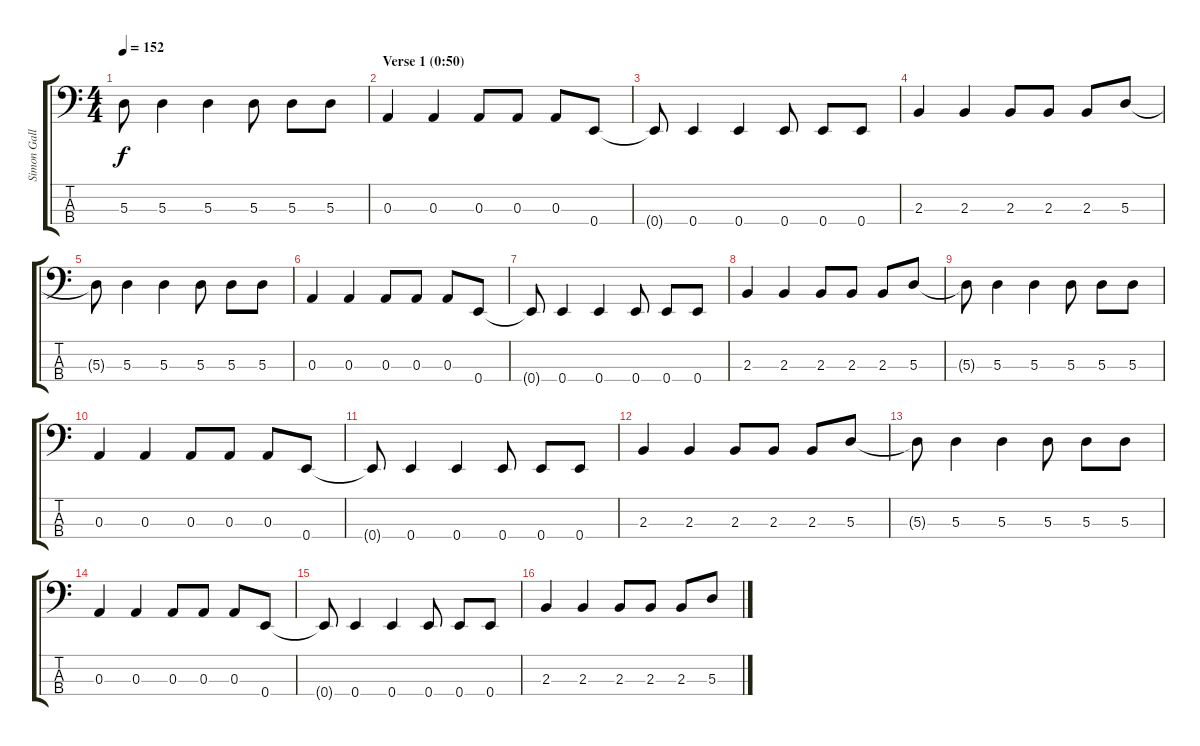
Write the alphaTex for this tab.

\track ("Simon Gallup (bass)" "Simon Gall") {instrument electricbasspick}
\staff {score tabs}
\tuning (G2 D2 A1 E1) {hide}
\ts (4 4)
\tempo 152
\clef f4
\ks c
5.3{t}.8{dy f} 5.3.4 5.3.4 5.3.8 5.3.8 5.3.8 |
\section ("" "Verse 1 (0:50)")
0.3.4 0.3.4 0.3.8 0.3.8 0.3.8 0.4.8 |
0.4{t}.8 0.4.4 0.4.4 0.4.8 0.4.8 0.4.8 |
2.3.4 2.3.4 2.3.8 2.3.8 2.3.8 5.3.8 |
5.3{t}.8 5.3.4 5.3.4 5.3.8 5.3.8 5.3.8 |
0.3.4 0.3.4 0.3.8 0.3.8 0.3.8 0.4.8 |
0.4{t}.8 0.4.4 0.4.4 0.4.8 0.4.8 0.4.8 |
2.3.4 2.3.4 2.3.8 2.3.8 2.3.8 5.3.8 |
5.3{t}.8 5.3.4 5.3.4 5.3.8 5.3.8 5.3.8 |
0.3.4 0.3.4 0.3.8 0.3.8 0.3.8 0.4.8 |
0.4{t}.8 0.4.4 0.4.4 0.4.8 0.4.8 0.4.8 |
2.3.4 2.3.4 2.3.8 2.3.8 2.3.8 5.3.8 |
5.3{t}.8 5.3.4 5.3.4 5.3.8 5.3.8 5.3.8 |
0.3.4 0.3.4 0.3.8 0.3.8 0.3.8 0.4.8 |
0.4{t}.8 0.4.4 0.4.4 0.4.8 0.4.8 0.4.8 |
2.3.4 2.3.4 2.3.8 2.3.8 2.3.8 5.3.8
